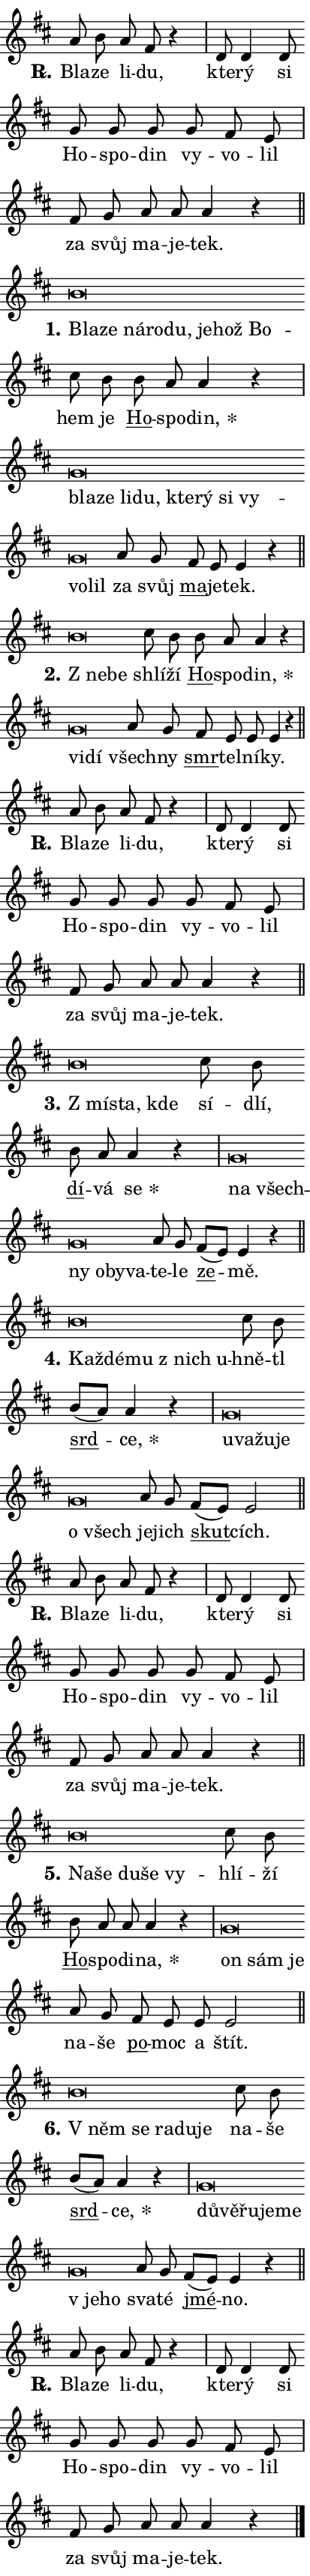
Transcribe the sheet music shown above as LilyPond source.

\version "2.24.0"
\header { tagline = "" }
\paper {
  indent = 0\cm
  top-margin = 0\cm
  right-margin = 0.13\cm % to fit lyric hyphens
  bottom-margin = 0\cm
  left-margin = 0\cm
  paper-width = 7\cm
  page-breaking = #ly:one-page-breaking
  system-system-spacing.basic-distance = #11
  score-system-spacing.basic-distance = #11
  ragged-last = ##f
}


%% Author: Thomas Morley
%% https://lists.gnu.org/archive/html/lilypond-user/2020-05/msg00002.html
#(define (line-position grob)
"Returns position of @var[grob} in current system:
   @code{'start}, if at first time-step
   @code{'end}, if at last time-step
   @code{'middle} otherwise
"
  (let* ((col (ly:item-get-column grob))
         (ln (ly:grob-object col 'left-neighbor))
         (rn (ly:grob-object col 'right-neighbor))
         (col-to-check-left (if (ly:grob? ln) ln col))
         (col-to-check-right (if (ly:grob? rn) rn col))
         (break-dir-left
           (and
             (ly:grob-property col-to-check-left 'non-musical #f)
             (ly:item-break-dir col-to-check-left)))
         (break-dir-right
           (and
             (ly:grob-property col-to-check-right 'non-musical #f)
             (ly:item-break-dir col-to-check-right))))
        (cond ((eqv? 1 break-dir-left) 'start)
              ((eqv? -1 break-dir-right) 'end)
              (else 'middle))))

#(define (tranparent-at-line-position vctor)
  (lambda (grob)
  "Relying on @code{line-position} select the relevant enry from @var{vctor}.
Used to determine transparency,"
    (case (line-position grob)
      ((end) (not (vector-ref vctor 0)))
      ((middle) (not (vector-ref vctor 1)))
      ((start) (not (vector-ref vctor 2))))))

noteHeadBreakVisibility =
#(define-music-function (break-visibility)(vector?)
"Makes @code{NoteHead}s transparent relying on @var{break-visibility}"
#{
  \override NoteHead.transparent =
    #(tranparent-at-line-position break-visibility)
#})

#(define delete-ledgers-for-transparent-note-heads
  (lambda (grob)
    "Reads whether a @code{NoteHead} is transparent.
If so this @code{NoteHead} is removed from @code{'note-heads} from
@var{grob}, which is supposed to be @code{LedgerLineSpanner}.
As a result ledgers are not printed for this @code{NoteHead}"
    (let* ((nhds-array (ly:grob-object grob 'note-heads))
           (nhds-list
             (if (ly:grob-array? nhds-array)
                 (ly:grob-array->list nhds-array)
                 '()))
           ;; Relies on the transparent-property being done before
           ;; Staff.LedgerLineSpanner.after-line-breaking is executed.
           ;; This is fragile ...
           (to-keep
             (remove
               (lambda (nhd)
                 (ly:grob-property nhd 'transparent #f))
               nhds-list)))
      ;; TODO find a better method to iterate over grob-arrays, similiar
      ;; to filter/remove etc for lists
      ;; For now rebuilt from scratch
      (set! (ly:grob-object grob 'note-heads)  '())
      (for-each
        (lambda (nhd)
          (ly:pointer-group-interface::add-grob grob 'note-heads nhd))
        to-keep))))

squashNotes = {
  \override NoteHead.X-extent = #'(-0.2 . 0.2)
  \override NoteHead.Y-extent = #'(-0.75 . 0)
  \override NoteHead.stencil =
    #(lambda (grob)
       (let ((pos (ly:grob-property grob 'staff-position)))
         (begin
           (if (< pos -7) (display "ERROR: Lower brevis then expected\n") (display "OK: Expected brevis position\n"))
           (if (<= pos -6) ly:text-interface::print ly:note-head::print))))
}
unSquashNotes = {
  \revert NoteHead.X-extent
  \revert NoteHead.Y-extent
  \revert NoteHead.stencil
}

hideNotes = \noteHeadBreakVisibility #begin-of-line-visible
unHideNotes = \noteHeadBreakVisibility #all-visible

% work-around for resetting accidentals
% https://lilypond.org/doc/v2.23/Documentation/notation/displaying-rhythms#unmetered-music
cadenzaMeasure = {
  \cadenzaOff
  \partial 1024 s1024
  \cadenzaOn
}

#(define-markup-command (accent layout props text) (markup?)
  "Underline accented syllable"
  (interpret-markup layout props
    #{\markup \override #'(offset . 4.3) \underline { #text }#}))

responsum = \markup \concat {
  "R" \hspace #-1.05 \path #0.1 #'((moveto 0 0.07) (lineto 0.9 0.8)) \hspace #0.05 "."
}

spaceSize = #0.6828661417322834 % exact space size for TeX Gyre Schola

\layout {
  \context {
    \Staff
    \remove "Time_signature_engraver"
    \override LedgerLineSpanner.after-line-breaking = #delete-ledgers-for-transparent-note-heads
  }
  \context {
    \Lyrics {
      \override LyricSpace.minimum-distance = \spaceSize
      \override LyricText.font-name = #"TeX Gyre Schola"
      \override LyricText.font-size = 1
      \override StanzaNumber.font-name = #"TeX Gyre Schola Bold"
      \override StanzaNumber.font-size = 1
    }
  }
  \context {
    \Score 
    \override NoteHead.text =
      #(lambda (grob) 
        (let ((pos (ly:grob-property grob 'staff-position)))
          #{\markup {
            \combine
              \halign #-0.55 \raise #(if (= pos -6) 0 0.5) \override #'(thickness . 2) \draw-line #'(3.2 . 0)
              \musicglyph "noteheads.sM1"
          }#}))
  }
}

% magnetic-lyrics.ily
%
%   written by
%     Jean Abou Samra <jean@abou-samra.fr>
%     Werner Lemberg <wl@gnu.org>
%
%   adapted by
%     Jiri Hon <jiri.hon@gmail.com>
%
% Version 2022-Apr-15

% https://www.mail-archive.com/lilypond-user@gnu.org/msg149350.html

#(define (Left_hyphen_pointer_engraver context)
   "Collect syllable-hyphen-syllable occurrences in lyrics and store
them in properties.  This engraver only looks to the left.  For
example, if the lyrics input is @code{foo -- bar}, it does the
following.

@itemize @bullet
@item
Set the @code{text} property of the @code{LyricHyphen} grob between
@q{foo} and @q{bar} to @code{foo}.

@item
Set the @code{left-hyphen} property of the @code{LyricText} grob with
text @q{foo} to the @code{LyricHyphen} grob between @q{foo} and
@q{bar}.
@end itemize

Use this auxiliary engraver in combination with the
@code{lyric-@/text::@/apply-@/magnetic-@/offset!} hook."
   (let ((hyphen #f)
         (text #f))
     (make-engraver
      (acknowledgers
       ((lyric-syllable-interface engraver grob source-engraver)
        (set! text grob)))
      (end-acknowledgers
       ((lyric-hyphen-interface engraver grob source-engraver)
        ;(when (not (grob::has-interface grob 'lyric-space-interface))
          (set! hyphen grob)));)
      ((stop-translation-timestep engraver)
       (when (and text hyphen)
         (ly:grob-set-object! text 'left-hyphen hyphen))
       (set! text #f)
       (set! hyphen #f)))))

#(define (lyric-text::apply-magnetic-offset! grob)
   "If the space between two syllables is less than the value in
property @code{LyricText@/.details@/.squash-threshold}, move the right
syllable to the left so that it gets concatenated with the left
syllable.

Use this function as a hook for
@code{LyricText@/.after-@/line-@/breaking} if the
@code{Left_@/hyphen_@/pointer_@/engraver} is active."
   (let ((hyphen (ly:grob-object grob 'left-hyphen #f)))
     (when hyphen
       (let ((left-text (ly:spanner-bound hyphen LEFT)))
         (when (grob::has-interface left-text 'lyric-syllable-interface)
           (let* ((common (ly:grob-common-refpoint grob left-text X))
                  (this-x-ext (ly:grob-extent grob common X))
                  (left-x-ext
                   (begin
                     ;; Trigger magnetism for left-text.
                     (ly:grob-property left-text 'after-line-breaking)
                     (ly:grob-extent left-text common X)))
                  ;; `delta` is the gap width between two syllables.
                  (delta (- (interval-start this-x-ext)
                            (interval-end left-x-ext)))
                  (details (ly:grob-property grob 'details))
                  (threshold (assoc-get 'squash-threshold details 0.2)))
             (when (< delta threshold)
               (let* (;; We have to manipulate the input text so that
                      ;; ligatures crossing syllable boundaries are not
                      ;; disabled.  For languages based on the Latin
                      ;; script this is essentially a beautification.
                      ;; However, for non-Western scripts it can be a
                      ;; necessity.
                      (lt (ly:grob-property left-text 'text))
                      (rt (ly:grob-property grob 'text))
                      (is-space (grob::has-interface hyphen 'lyric-space-interface))
                      (space (if is-space " " ""))
                      (extra-delta (if is-space spaceSize 0))
                      ;; Append new syllable.
                      (ltrt-space (if (and (string? lt) (string? rt))
                                (string-append lt space rt)
                                (make-concat-markup (list lt space rt))))
                      ;; Right-align `ltrt` to the right side.
                      (ltrt-space-markup (grob-interpret-markup
                               grob
                               (make-translate-markup
                                (cons (interval-length this-x-ext) 0)
                                (make-right-align-markup ltrt-space)))))
                 (begin
                   ;; Don't print `left-text`.
                   (ly:grob-set-property! left-text 'stencil #f)
                   ;; Set text and stencil (which holds all collected
                   ;; syllables so far) and shift it to the left.
                   (ly:grob-set-property! grob 'text ltrt-space)
                   (ly:grob-set-property! grob 'stencil ltrt-space-markup)
                   (ly:grob-translate-axis! grob (- (- delta extra-delta)) X))))))))))


#(define (lyric-hyphen::displace-bounds-first grob)
   ;; Make very sure this callback isn't triggered too early.
   (let ((left (ly:spanner-bound grob LEFT))
         (right (ly:spanner-bound grob RIGHT)))
     (ly:grob-property left 'after-line-breaking)
     (ly:grob-property right 'after-line-breaking)
     (ly:lyric-hyphen::print grob)))

squashThreshold = #0.4

\layout {
  \context {
    \Lyrics
    \consists #Left_hyphen_pointer_engraver
    \override LyricText.after-line-breaking =
      #lyric-text::apply-magnetic-offset!
    \override LyricHyphen.stencil = #lyric-hyphen::displace-bounds-first
    \override LyricText.details.squash-threshold = \squashThreshold
    \override LyricHyphen.minimum-distance = 0
    \override LyricHyphen.minimum-length = \squashThreshold
  }
}

squashText = \override LyricText.details.squash-threshold = 9999
unSquashText = \override LyricText.details.squash-threshold = \squashThreshold

leftText = \override LyricText.self-alignment-X = #LEFT
unLeftText = \revert LyricText.self-alignment-X

starOffset = #(lambda (grob) 
                (let ((x_offset (ly:self-alignment-interface::aligned-on-x-parent grob)))
                  (if (= x_offset 0) 0 (+ x_offset 1.2))))

star = #(define-music-function (syllable)(string?)
"Append star separator at the end of a syllable"
#{
  \once \override LyricText.X-offset = #starOffset
  \lyricmode { \markup {
    #syllable
    \override #'((font-name . "TeX Gyre Schola Bold")) \hspace #0.2 \lower #0.65 \larger "*"
  } }
#})

starAccent = #(define-music-function (syllable)(string?)
"Append star separator at the end of a syllable and make accent"
#{
  \once \override LyricText.X-offset = #starOffset
  \lyricmode { \markup {
    \accent #syllable
    \override #'((font-name . "TeX Gyre Schola Bold")) \hspace #0.2 \lower #0.65 \larger "*"
  } }
#})

breath = #(define-music-function (syllable)(string?)
"Append breathing indicator at the end of a syllable"
#{
  \lyricmode { \markup { #syllable "+" } }
#})

optionalBreath = #(define-music-function (syllable)(string?)
"Append optional breathing indicator at the end of a syllable"
#{
  \lyricmode { \markup { #syllable "(+)" } }
#})


\score {
    <<
        \new Voice = "melody" { \cadenzaOn \key d \major \relative { a'8 b a fis r4 \cadenzaMeasure \bar "|" d8 d4 d8 \bar "" g g g \bar "" g fis e \cadenzaMeasure \bar "|" fis g a a a4 r \cadenzaMeasure \bar "||" \break } }
        \new Lyrics \lyricsto "melody" { \lyricmode { \set stanza = \responsum
Bla -- ze li -- du, kte -- rý si Ho -- spo -- din vy -- vo -- lil za svůj ma -- je -- tek. } }
    >>
    \layout {}
}

\score {
    <<
        \new Voice = "melody" { \cadenzaOn \key d \major \relative { \squashNotes b'\breve*1/16 \hideNotes \breve*1/16 \bar "" \breve*1/16 \bar "" \breve*1/16 \bar "" \breve*1/16 \bar "" \breve*1/16 \bar "" \breve*1/16 \breve*1/16 \bar "" \unHideNotes \unSquashNotes cis8 b \bar "" b a a4 r \cadenzaMeasure \bar "|" \squashNotes g\breve*1/16 \hideNotes \breve*1/16 \bar "" \breve*1/16 \bar "" \breve*1/16 \bar "" \breve*1/16 \bar "" \breve*1/16 \bar "" \breve*1/16 \bar "" \breve*1/16 \bar "" \breve*1/16 \breve*1/16 \bar "" \unHideNotes \unSquashNotes a8 g \bar "" fis e e4 r \cadenzaMeasure \bar "||" \break } }
        \new Lyrics \lyricsto "melody" { \lyricmode { \set stanza = "1."
\leftText Bla -- \squashText ze ná -- ro -- du, je -- hož Bo -- \unLeftText \unSquashText hem je \markup \accent Ho -- spo -- \star din, \leftText bla -- \squashText ze li -- du, kte -- rý si vy -- vo -- lil \unLeftText \unSquashText za svůj \markup \accent ma -- je -- tek. } }
    >>
    \layout {}
}

\score {
    <<
        \new Voice = "melody" { \cadenzaOn \key d \major \relative { \squashNotes b'\breve*1/16 \hideNotes \breve*1/16 \bar "" \unHideNotes \unSquashNotes cis8 b \bar "" b a a4 r \cadenzaMeasure \bar "|" \squashNotes g\breve*1/16 \hideNotes \breve*1/16 \bar "" \unHideNotes \unSquashNotes a8 g \bar "" fis e e e4 r \cadenzaMeasure \bar "||" \break } }
        \new Lyrics \lyricsto "melody" { \lyricmode { \set stanza = "2."
\leftText "Z ne" -- \squashText be \unLeftText \unSquashText shlí -- ží \markup \accent Ho -- spo -- \star din, \leftText vi -- \squashText dí \unLeftText \unSquashText všech -- ny \markup \accent smr -- tel -- ní -- ky. } }
    >>
    \layout {}
}

\score {
    <<
        \new Voice = "melody" { \cadenzaOn \key d \major \relative { a'8 b a fis r4 \cadenzaMeasure \bar "|" d8 d4 d8 \bar "" g g g \bar "" g fis e \cadenzaMeasure \bar "|" fis g a a a4 r \cadenzaMeasure \bar "||" \break } }
        \new Lyrics \lyricsto "melody" { \lyricmode { \set stanza = \responsum
Bla -- ze li -- du, kte -- rý si Ho -- spo -- din vy -- vo -- lil za svůj ma -- je -- tek. } }
    >>
    \layout {}
}

\score {
    <<
        \new Voice = "melody" { \cadenzaOn \key d \major \relative { \squashNotes b'\breve*1/16 \hideNotes \breve*1/16 \breve*1/16 \bar "" \unHideNotes \unSquashNotes cis8 b \bar "" b a a4 r \cadenzaMeasure \bar "|" \squashNotes g\breve*1/16 \hideNotes \breve*1/16 \bar "" \breve*1/16 \bar "" \breve*1/16 \bar "" \breve*1/16 \breve*1/16 \bar "" \unHideNotes \unSquashNotes a8 g \bar "" fis[( e)] e4 r \cadenzaMeasure \bar "||" \break } }
        \new Lyrics \lyricsto "melody" { \lyricmode { \set stanza = "3."
\leftText "Z mí" -- \squashText sta, kde \unLeftText \unSquashText sí -- dlí, \markup \accent dí -- vá \star se \leftText na \squashText všech -- ny o -- by -- va -- \unLeftText \unSquashText te -- le \markup \accent ze -- mě. } }
    >>
    \layout {}
}

\score {
    <<
        \new Voice = "melody" { \cadenzaOn \key d \major \relative { \squashNotes b'\breve*1/16 \hideNotes \breve*1/16 \bar "" \breve*1/16 \bar "" \breve*1/16 \breve*1/16 \bar "" \unHideNotes \unSquashNotes cis8 b \bar "" b[( a)] a4 r \cadenzaMeasure \bar "|" \squashNotes g\breve*1/16 \hideNotes \breve*1/16 \bar "" \breve*1/16 \bar "" \breve*1/16 \bar "" \breve*1/16 \breve*1/16 \bar "" \unHideNotes \unSquashNotes a8 g \bar "" fis[( e)] e2 \cadenzaMeasure \bar "||" \break } }
        \new Lyrics \lyricsto "melody" { \lyricmode { \set stanza = "4."
\leftText Kaž -- \squashText dé -- mu "z nich" u -- \unLeftText \unSquashText hně -- tl \markup \accent srd -- \star ce, \leftText u -- \squashText va -- žu -- je o všech \unLeftText \unSquashText je -- jich \markup \accent skut -- cích. } }
    >>
    \layout {}
}

\score {
    <<
        \new Voice = "melody" { \cadenzaOn \key d \major \relative { a'8 b a fis r4 \cadenzaMeasure \bar "|" d8 d4 d8 \bar "" g g g \bar "" g fis e \cadenzaMeasure \bar "|" fis g a a a4 r \cadenzaMeasure \bar "||" \break } }
        \new Lyrics \lyricsto "melody" { \lyricmode { \set stanza = \responsum
Bla -- ze li -- du, kte -- rý si Ho -- spo -- din vy -- vo -- lil za svůj ma -- je -- tek. } }
    >>
    \layout {}
}

\score {
    <<
        \new Voice = "melody" { \cadenzaOn \key d \major \relative { \squashNotes b'\breve*1/16 \hideNotes \breve*1/16 \bar "" \breve*1/16 \bar "" \breve*1/16 \breve*1/16 \bar "" \unHideNotes \unSquashNotes cis8 b \bar "" b a a a4 r \cadenzaMeasure \bar "|" \squashNotes g\breve*1/16 \hideNotes \breve*1/16 \breve*1/16 \bar "" \unHideNotes \unSquashNotes a8 g \bar "" fis e e e2 \cadenzaMeasure \bar "||" \break } }
        \new Lyrics \lyricsto "melody" { \lyricmode { \set stanza = "5."
\leftText Na -- \squashText še du -- še vy -- \unLeftText \unSquashText hlí -- ží \markup \accent Ho -- spo -- di -- \star na, \leftText on \squashText sám je \unLeftText \unSquashText na -- še \markup \accent po -- moc a štít. } }
    >>
    \layout {}
}

\score {
    <<
        \new Voice = "melody" { \cadenzaOn \key d \major \relative { \squashNotes b'\breve*1/16 \hideNotes \breve*1/16 \bar "" \breve*1/16 \bar "" \breve*1/16 \breve*1/16 \bar "" \unHideNotes \unSquashNotes cis8 b \bar "" b[( a)] a4 r \cadenzaMeasure \bar "|" \squashNotes g\breve*1/16 \hideNotes \breve*1/16 \bar "" \breve*1/16 \bar "" \breve*1/16 \bar "" \breve*1/16 \bar "" \breve*1/16 \breve*1/16 \bar "" \unHideNotes \unSquashNotes a8 g \bar "" fis[( e)] e4 r \cadenzaMeasure \bar "||" \break } }
        \new Lyrics \lyricsto "melody" { \lyricmode { \set stanza = "6."
\leftText "V něm" \squashText se ra -- du -- je \unLeftText \unSquashText na -- še \markup \accent srd -- \star ce, \leftText dů -- \squashText vě -- řu -- je -- me "v je" -- ho \unLeftText \unSquashText sva -- té \markup \accent jmé -- no. } }
    >>
    \layout {}
}

\score {
    <<
        \new Voice = "melody" { \cadenzaOn \key d \major \relative { a'8 b a fis r4 \cadenzaMeasure \bar "|" d8 d4 d8 \bar "" g g g \bar "" g fis e \cadenzaMeasure \bar "|" fis g a a a4 r \cadenzaMeasure \bar "||" \break } \bar "|." }
        \new Lyrics \lyricsto "melody" { \lyricmode { \set stanza = \responsum
Bla -- ze li -- du, kte -- rý si Ho -- spo -- din vy -- vo -- lil za svůj ma -- je -- tek. } }
    >>
    \layout {}
}
